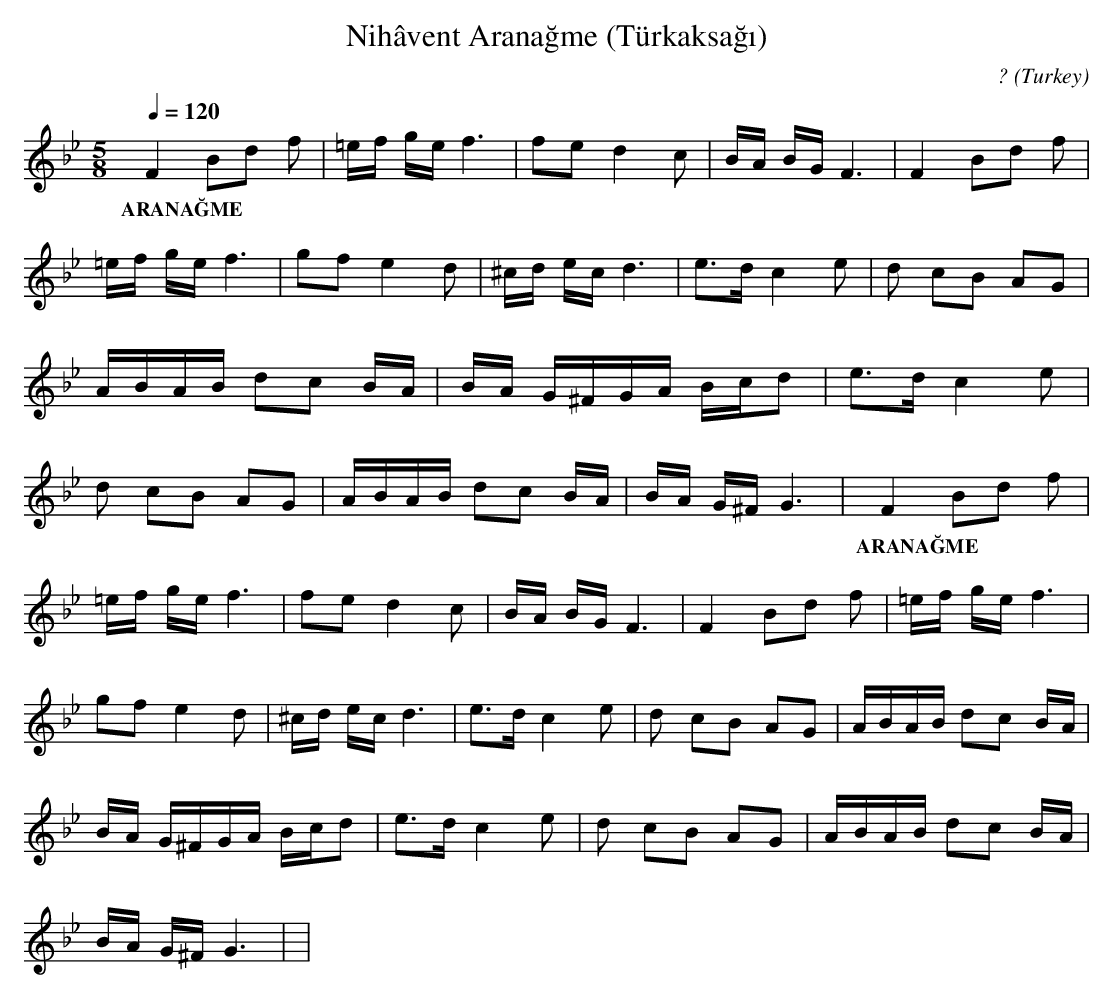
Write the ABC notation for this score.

X:1
T: Nihâvent Aranağme (Türkaksağı)
C: ?
O: Turkey
M: 5/8
L: 1/16
K: C _B _e
Q: 1/4=120
F4 B2d2 f2 | =ef gef6  | f2e2 d4 c2 | BA BGF6  | \
w:  ARANAĞME  |   |   |   |
F4 B2d2 f2 |
w:   |
=ef gef6  | g2f2 e4 d2 | ^cd ecd6  | e3d c4 e2 | \
w:   |   |   |   |
d2 c2B2 A2G2  |
w:   |
ABAB d2c2 BA | BA G^FGA Bcd2  | e3d c4 e2 |
w:   |   |   |
d2 c2B2 A2G2  | ABAB d2c2 BA | BA G^FG6  | \
w:   |   |   |
F4 B2d2 f2 |
w:  ARANAĞME  |
=ef gef6  | f2e2 d4 c2 | BA BGF6  | F4 B2d2 f2 | \
w:   |   |   |   |
=ef gef6  |
w:   |
g2f2 e4 d2 | ^cd ecd6  | e3d c4 e2 | d2 c2B2 A2G2  | \
w:   |   |   |   |
ABAB d2c2 BA |
w:   |
BA G^FGA Bcd2  | e3d c4 e2 | d2 c2B2 A2G2  | \
w:   |   |   |
ABAB d2c2 BA |
w:   |
BA G^FG6  | |
